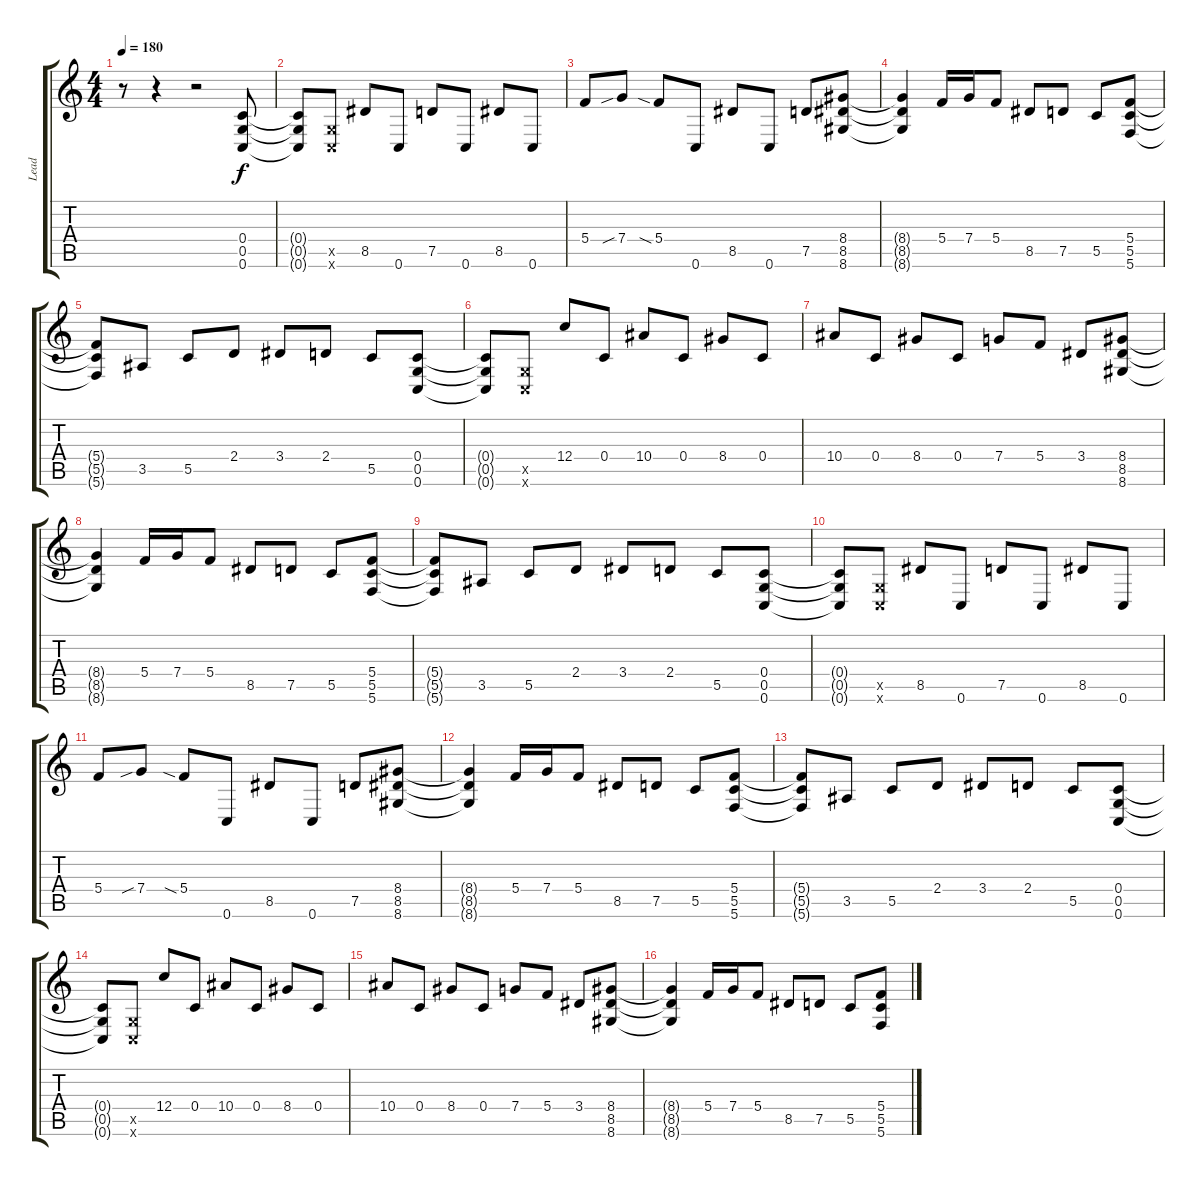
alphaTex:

\track ("Lead" "Lead") {instrument distortionguitar}
\staff {score tabs}
\tuning (D4 A3 F3 C3 G2 C2) {hide}
\ts (4 4)
\tempo 180
\clef g2
\ks c
r.8{dy f instrument distortionguitar} r.4 r.2 (0.4 0.5 0.6).8 |
(0.4{t} 0.5{t} 0.6{t}).8 (0.5{x} 0.6{x}).8 8.5.8 0.6.8 7.5.8 0.6.8 8.5.8 0.6.8 |
5.4.8 7.4{sib}.8 5.4{sia}.8 0.6.8 8.5.8 0.6.8 7.5.8 (8.4 8.5 8.6).8 |
(8.4{t} 8.5{t} 8.6{t}).4 5.4.16 7.4.16 5.4.8 8.5.8 7.5.8 5.5.8 (5.4 5.5 5.6).8 |
(5.4{t} 5.5{t} 5.6{t}).8 3.5.8 5.5.8 2.4.8 3.4.8 2.4.8 5.5.8 (0.4 0.5 0.6).8 |
(0.4{t} 0.5{t} 0.6{t}).8 (0.5{x} 0.6{x}).8 12.4.8 0.4.8 10.4.8 0.4.8 8.4.8 0.4.8 |
10.4.8 0.4.8 8.4.8 0.4.8 7.4.8 5.4.8 3.4.8 (8.4 8.5 8.6).8 |
(8.4{t} 8.5{t} 8.6{t}).4 5.4.16 7.4.16 5.4.8 8.5.8 7.5.8 5.5.8 (5.4 5.5 5.6).8 |
(5.4{t} 5.5{t} 5.6{t}).8 3.5.8 5.5.8 2.4.8 3.4.8 2.4.8 5.5.8 (0.4 0.5 0.6).8 |
(0.4{t} 0.5{t} 0.6{t}).8 (0.5{x} 0.6{x}).8 8.5.8 0.6.8 7.5.8 0.6.8 8.5.8 0.6.8 |
5.4.8 7.4{sib}.8 5.4{sia}.8 0.6.8 8.5.8 0.6.8 7.5.8 (8.4 8.5 8.6).8 |
(8.4{t} 8.5{t} 8.6{t}).4 5.4.16 7.4.16 5.4.8 8.5.8 7.5.8 5.5.8 (5.4 5.5 5.6).8 |
(5.4{t} 5.5{t} 5.6{t}).8 3.5.8 5.5.8 2.4.8 3.4.8 2.4.8 5.5.8 (0.4 0.5 0.6).8 |
(0.4{t} 0.5{t} 0.6{t}).8 (0.5{x} 0.6{x}).8 12.4.8 0.4.8 10.4.8 0.4.8 8.4.8 0.4.8 |
10.4.8 0.4.8 8.4.8 0.4.8 7.4.8 5.4.8 3.4.8 (8.4 8.5 8.6).8 |
(8.4{t} 8.5{t} 8.6{t}).4 5.4.16 7.4.16 5.4.8 8.5.8 7.5.8 5.5.8 (5.4 5.5 5.6).8
